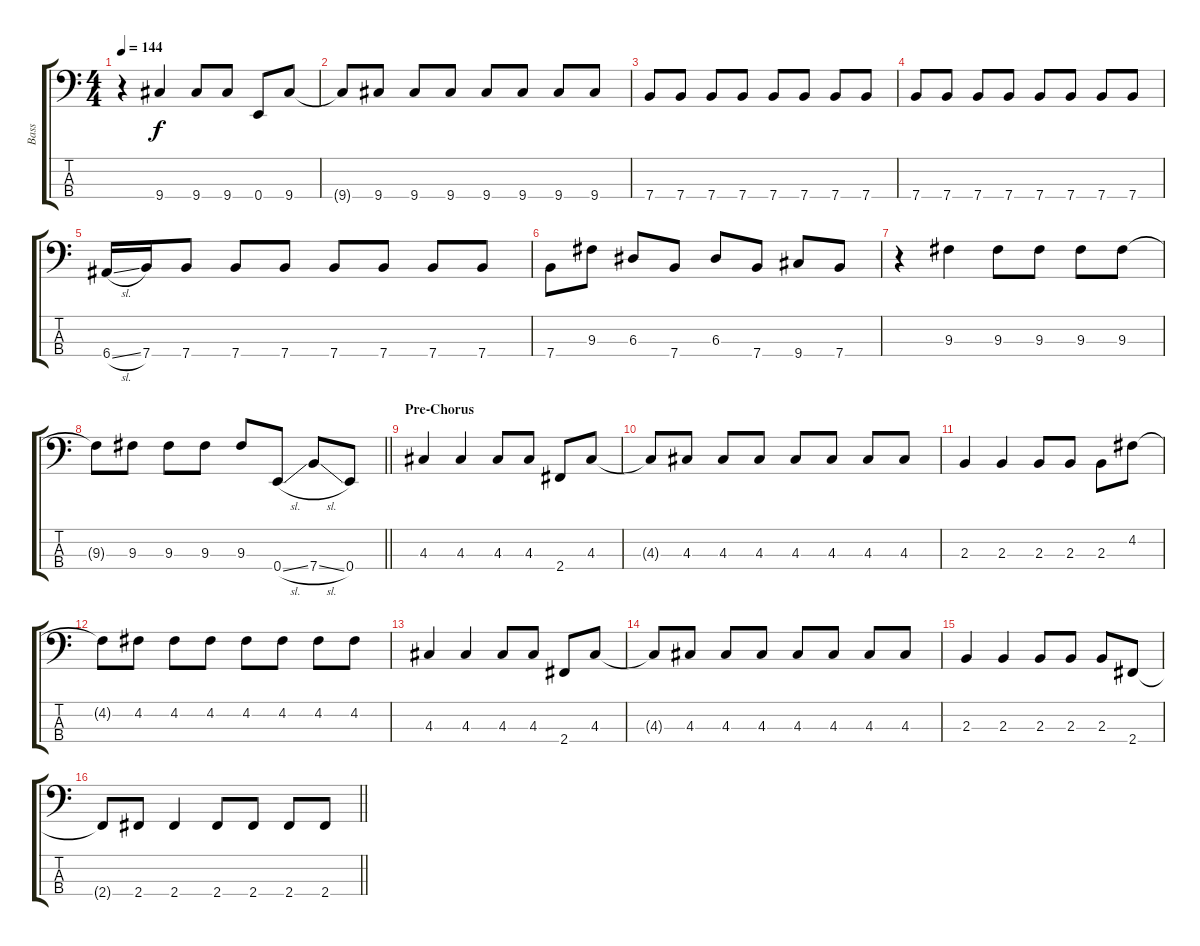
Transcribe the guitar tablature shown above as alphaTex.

\track ("Bass" "Bass") {instrument electricbasspick}
\staff {score tabs}
\tuning (G2 D2 A1 E1) {hide}
\ts (4 4)
\tempo 144
\clef f4
\ks c
r.4{dy f} 9.4.4 9.4.8 9.4.8 0.4.8 9.4.8 |
9.4{t}.8 9.4.8 9.4.8 9.4.8 9.4.8 9.4.8 9.4.8 9.4.8 |
7.4.8 7.4.8 7.4.8 7.4.8 7.4.8 7.4.8 7.4.8 7.4.8 |
7.4.8 7.4.8 7.4.8 7.4.8 7.4.8 7.4.8 7.4.8 7.4.8 |
6.4{sl}.16 7.4.16 7.4.8 7.4.8 7.4.8 7.4.8 7.4.8 7.4.8 7.4.8 |
7.4.8 9.3.8 6.3.8 7.4.8 6.3.8 7.4.8 9.4.8 7.4.8 |
r.4 9.3.4 9.3.8 9.3.8 9.3.8 9.3.8 |
\barLineRight lightlight
9.3{t}.8 9.3.8 9.3.8 9.3.8 9.3.8 0.4{sl}.8 7.4{sl}.8 0.4.8 |
\section ("" "Pre-Chorus")
4.3.4 4.3.4 4.3.8 4.3.8 2.4.8 4.3.8 |
4.3{t}.8 4.3.8 4.3.8 4.3.8 4.3.8 4.3.8 4.3.8 4.3.8 |
2.3.4 2.3.4 2.3.8 2.3.8 2.3.8 4.2.8 |
4.2{t}.8 4.2.8 4.2.8 4.2.8 4.2.8 4.2.8 4.2.8 4.2.8 |
4.3.4 4.3.4 4.3.8 4.3.8 2.4.8 4.3.8 |
4.3{t}.8 4.3.8 4.3.8 4.3.8 4.3.8 4.3.8 4.3.8 4.3.8 |
2.3.4 2.3.4 2.3.8 2.3.8 2.3.8 2.4.8 |
\barLineRight lightlight
2.4{t}.8 2.4.8 2.4.4 2.4.8 2.4.8 2.4.8 2.4.8
